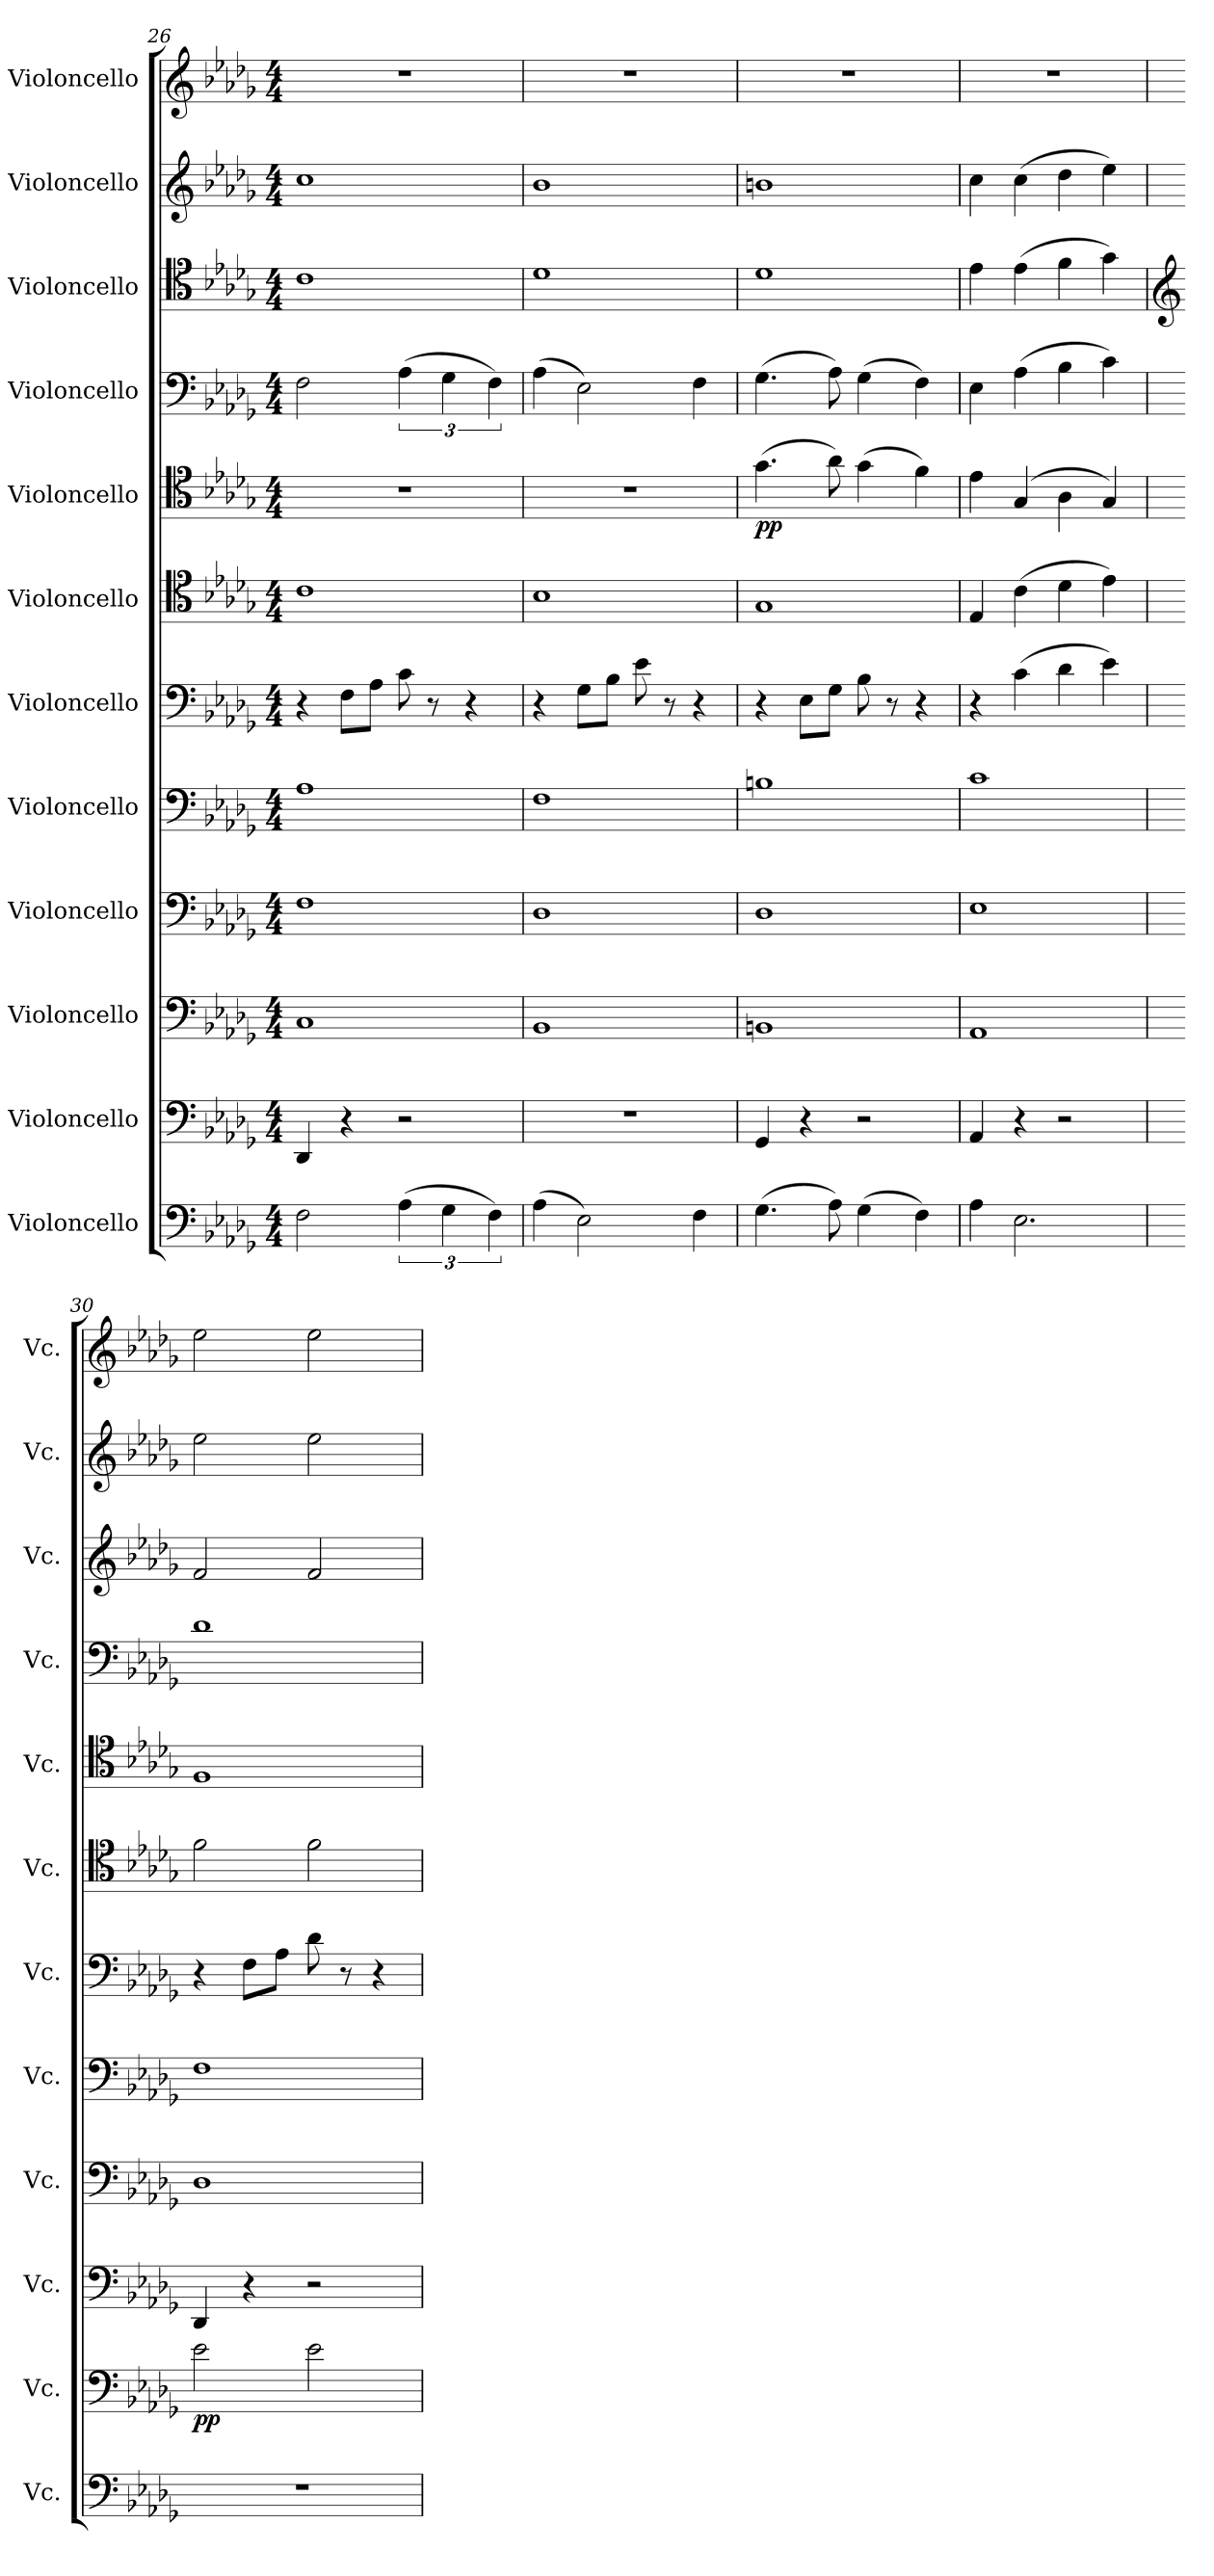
**kern	**kern	**dynam	**kern	**kern	**kern	**kern	**kern	**kern	**dynam	**kern	**kern	**kern	**kern
*part12	*part11	*part11	*part10	*part9	*part8	*part7	*part6	*part5	*part5	*part4	*part3	*part2	*part1
*staff12	*staff11	*staff11	*staff10	*staff9	*staff8	*staff7	*staff6	*staff5	*staff5	*staff4	*staff3	*staff2	*staff1
*I"Violoncello	*I"Violoncello	*	*I"Violoncello	*I"Violoncello	*I"Violoncello	*I"Violoncello	*I"Violoncello	*I"Violoncello	*	*I"Violoncello	*I"Violoncello	*I"Violoncello	*I"Violoncello
*I'Vc.	*I'Vc.	*	*I'Vc.	*I'Vc.	*I'Vc.	*I'Vc.	*I'Vc.	*I'Vc.	*	*I'Vc.	*I'Vc.	*I'Vc.	*I'Vc.
*clefF4	*clefF4	*	*clefF4	*clefF4	*clefF4	*clefF4	*clefC4	*clefC4	*	*clefF4	*clefC4	*clefG2	*clefG2
*k[b-e-a-d-g-]	*k[b-e-a-d-g-]	*	*k[b-e-a-d-g-]	*k[b-e-a-d-g-]	*k[b-e-a-d-g-]	*k[b-e-a-d-g-]	*k[b-e-a-d-g-]	*k[b-e-a-d-g-]	*	*k[b-e-a-d-g-]	*k[b-e-a-d-g-]	*k[b-e-a-d-g-]	*k[b-e-a-d-g-]
*M4/4	*M4/4	*	*M4/4	*M4/4	*M4/4	*M4/4	*M4/4	*M4/4	*	*M4/4	*M4/4	*M4/4	*M4/4
=26	=26	=26	=26	=26	=26	=26	=26	=26	=26	=26	=26	=26	=26
2F\	4DD-/	.	1C	1F	1A-	4r	1c	1r	.	2F\	1c	1cc	1r
.	4r	.	.	.	.	8F\L	.	.	.	.	.	.	.
.	.	.	.	.	.	8A-\J	.	.	.	.	.	.	.
(6A-\	2r	.	.	.	.	8c\	.	.	.	(6A-\	.	.	.
.	.	.	.	.	.	8r	.	.	.	.	.	.	.
6G-\	.	.	.	.	.	.	.	.	.	6G-\	.	.	.
.	.	.	.	.	.	4r	.	.	.	.	.	.	.
6F\)	.	.	.	.	.	.	.	.	.	6F\)	.	.	.
=27	=27	=27	=27	=27	=27	=27	=27	=27	=27	=27	=27	=27	=27
(4A-\	1r	.	1BB-	1D-	1F	4r	1B-	1r	.	(4A-\	1d-	1b-	1r
2E-\)	.	.	.	.	.	8G-\L	.	.	.	2E-\)	.	.	.
.	.	.	.	.	.	8B-\J	.	.	.	.	.	.	.
.	.	.	.	.	.	8e-\	.	.	.	.	.	.	.
.	.	.	.	.	.	8r	.	.	.	.	.	.	.
4F\	.	.	.	.	.	4r	.	.	.	4F\	.	.	.
=28	=28	=28	=28	=28	=28	=28	=28	=28	=28	=28	=28	=28	=28
!	!	!	!	!	!	!	!	!	!LO:DY:b	!	!	!	!
(4.G-\	4GG-/	.	1BBn	1D-	1Bn	4r	1G-	(4.g-\	pp	(4.G-\	1d-	1bn	1r
.	4r	.	.	.	.	8E-\L	.	.	.	.	.	.	.
8A-\)	.	.	.	.	.	8G-\J	.	8a-\)	.	8A-\)	.	.	.
(4G-\	2r	.	.	.	.	8B-\	.	(4g-\	.	(4G-\	.	.	.
.	.	.	.	.	.	8r	.	.	.	.	.	.	.
4F\)	.	.	.	.	.	4r	.	4f\)	.	4F\)	.	.	.
=29	=29	=29	=29	=29	=29	=29	=29	=29	=29	=29	=29	=29	=29
4A-\	4AA-/	.	1AA-	1E-	1c	4r	4E-/	4e-\	.	4E-\	4e-\	4cc\	1r
2.E-\	4r	.	.	.	.	(4c\	(4c\	(4G-/	.	(4A-\	(4e-\	(4cc\	.
.	2r	.	.	.	.	4d-\	4d-\	4A-\	.	4B-\	4f\	4dd-\	.
.	.	.	.	.	.	4e-\)	4e-\)	4G-/)	.	4c\)	4g-\)	4ee-\)	.
=30	=30	=30	=30	=30	=30	=30	=30	=30	=30	=30	=30	=30	=30
*	*	*	*	*	*	*	*	*	*	*	*clefG2	*	*
!	!	!LO:DY:b	!	!	!	!	!	!	!	!	!	!	!
1r	2e-\	pp	4DD-/	1D-	1F	4r	2f\	1F	.	1d-	2f/	2ee-\	2ee-\
.	.	.	4r	.	.	8F\L	.	.	.	.	.	.	.
.	.	.	.	.	.	8A-\J	.	.	.	.	.	.	.
.	2e-\	.	2r	.	.	8d-\	2f\	.	.	.	2f/	2ee-\	2ee-\
.	.	.	.	.	.	8r	.	.	.	.	.	.	.
.	.	.	.	.	.	4r	.	.	.	.	.	.	.
=	=	=	=	=	=	=	=	=	=	=	=	=	=
*-	*-	*-	*-	*-	*-	*-	*-	*-	*-	*-	*-	*-	*-
